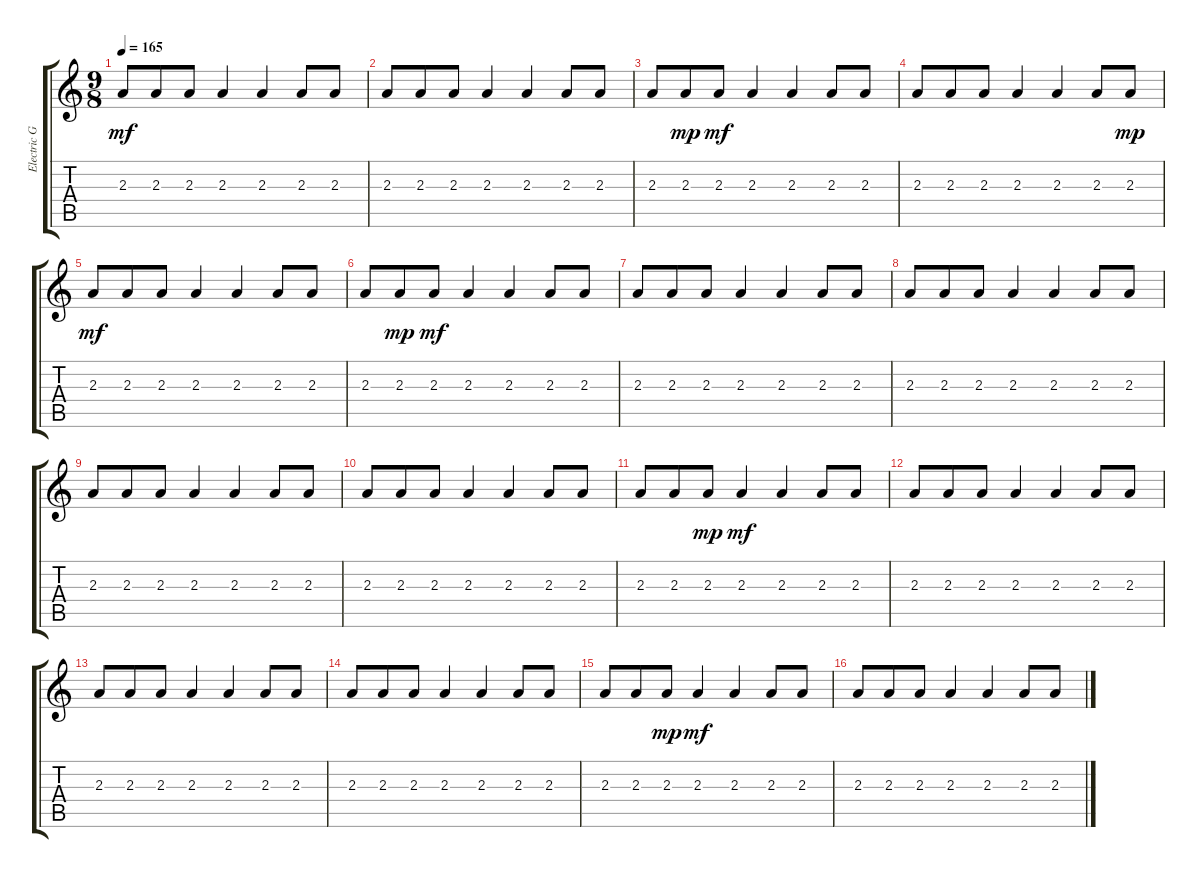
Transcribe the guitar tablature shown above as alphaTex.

\track ("Electric Guitar" "Electric G") {instrument overdrivenguitar}
\staff {score tabs}
\tuning (E4 B3 G3 D3 A2 E2) {hide}
\ts (9 8)
\tempo 165
\clef g2
\ks c
2.3.8{dy mf} 2.3.8 2.3.8 2.3.4 2.3.4 2.3.8 2.3.8 |
2.3.8 2.3.8 2.3.8 2.3.4 2.3.4 2.3.8 2.3.8 |
2.3.8 2.3.8{dy mp} 2.3.8{dy mf} 2.3.4 2.3.4 2.3.8 2.3.8 |
2.3.8 2.3.8 2.3.8 2.3.4 2.3.4 2.3.8 2.3.8{dy mp} |
2.3.8{dy mf} 2.3.8 2.3.8 2.3.4 2.3.4 2.3.8 2.3.8 |
2.3.8 2.3.8{dy mp} 2.3.8{dy mf} 2.3.4 2.3.4 2.3.8 2.3.8 |
2.3.8 2.3.8 2.3.8 2.3.4 2.3.4 2.3.8 2.3.8 |
2.3.8 2.3.8 2.3.8 2.3.4 2.3.4 2.3.8 2.3.8 |
2.3.8 2.3.8 2.3.8 2.3.4 2.3.4 2.3.8 2.3.8 |
2.3.8 2.3.8 2.3.8 2.3.4 2.3.4 2.3.8 2.3.8 |
2.3.8 2.3.8 2.3.8{dy mp} 2.3.4{dy mf} 2.3.4 2.3.8 2.3.8 |
2.3.8 2.3.8 2.3.8 2.3.4 2.3.4 2.3.8 2.3.8 |
2.3.8 2.3.8 2.3.8 2.3.4 2.3.4 2.3.8 2.3.8 |
2.3.8 2.3.8 2.3.8 2.3.4 2.3.4 2.3.8 2.3.8 |
2.3.8 2.3.8 2.3.8{dy mp} 2.3.4{dy mf} 2.3.4 2.3.8 2.3.8 |
2.3.8 2.3.8 2.3.8 2.3.4 2.3.4 2.3.8 2.3.8
